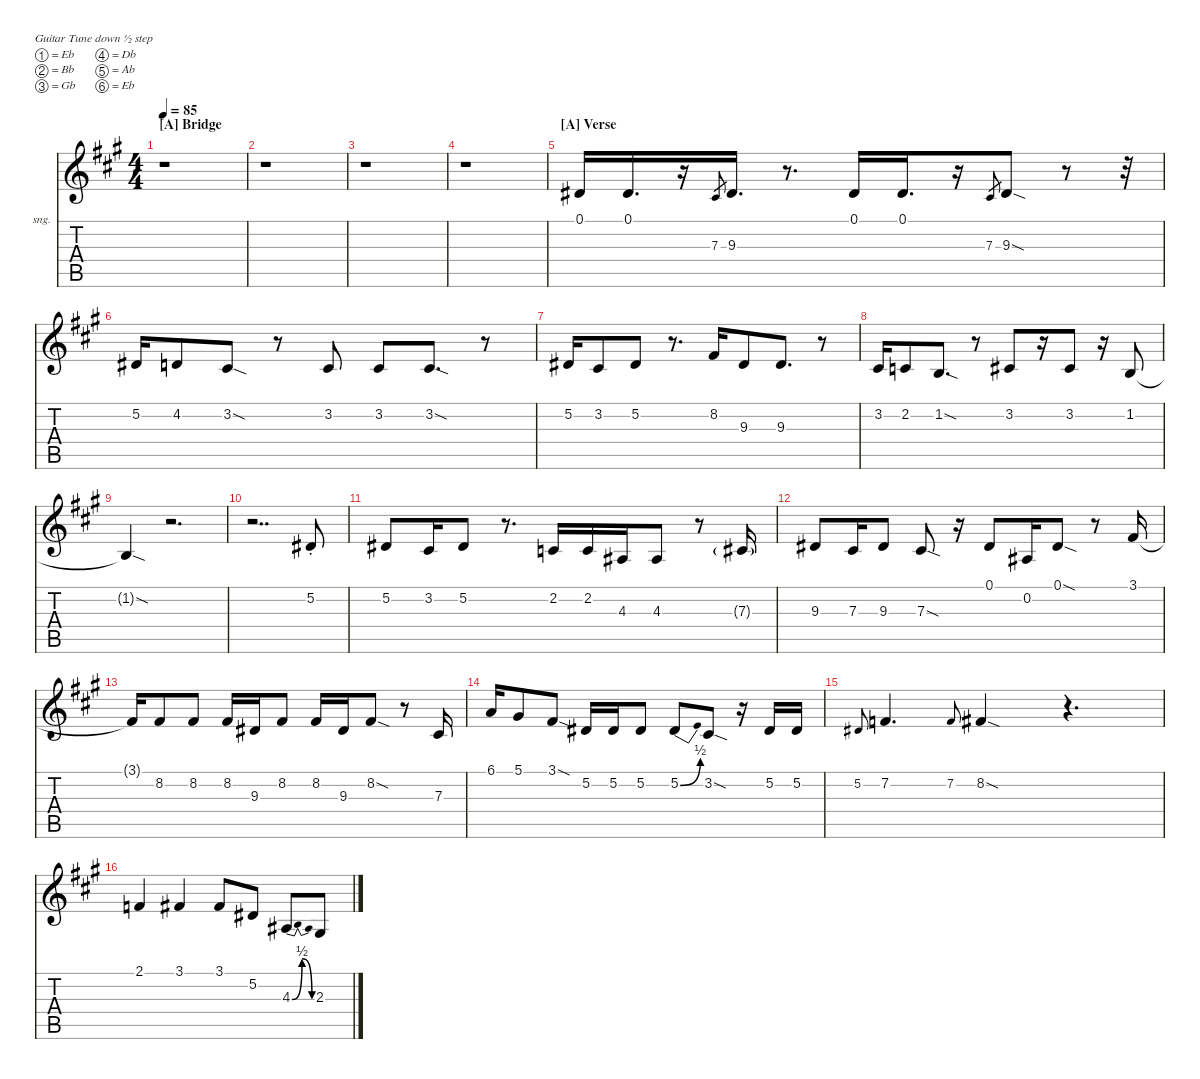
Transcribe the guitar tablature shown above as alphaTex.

\defaultSystemsLayout 4
\hideDynamics
\bracketExtendMode nobrackets
\firstSystemTrackNameOrientation horizontal
\otherSystemsTrackNameOrientation horizontal
\track ("Vocals" "sng.") {instrument voiceoohs}
\staff {score tabs}
\tuning (Eb4 Bb3 Gb3 Db3 Ab2 Eb2)
\ts (4 4)
\section ("A" "Bridge")
\tempo 85
\clef g2
\ks a
r.1{dy mf beam Down} |
r.1{beam Down} |
r.1{beam Down} |
r.1{beam Down} |
\section ("A" "Verse")
0.1{acc #}.16{beam Up} 0.1{acc #}.16{d beam Up} r.16{beam Up} 7.3{acc #}.8{gr beam Up} 9.3{acc #}.16{d beam Up} r.8{d beam Up} 0.1{acc #}.16{beam Up} 0.1{acc #}.16{d beam Up} r.16{beam Up} 7.3{acc #}.8{gr beam Up} 9.3{sod acc #}.8{beam Up} r.8{beam Up} r.32{beam Up} |
5.2{acc #}.16{beam Up} 4.2{acc forcenatural}.8{beam Up} 3.2{sod acc #}.8{beam Up} r.8{beam Up} 3.2{acc #}.8{beam Up} 3.2{acc #}.8{beam Up} 3.2{sod acc #}.8{d beam Up} r.8{beam Up} |
5.2{acc #}.16{beam Up} 3.2{acc #}.8{beam Up} 5.2{acc #}.8{beam Up} r.8{d beam Up} 8.2{acc #}.16{beam Up} 9.3{acc #}.8{beam Up} 9.3{acc #}.8{d beam Up} r.8{beam Up} |
3.2{acc #}.16{beam Up} 2.2{acc forcenatural}.8{beam Up} 1.2{sod acc forcenatural}.8{d beam Up} r.8{beam Up} 3.2{acc #}.8{beam Up} r.16{beam Up} 3.2{acc #}.8{beam Up} r.16{beam Up} 1.2{acc forcenatural}.8{beam Up} |
1.2{sod t acc forcenatural}.4{beam Up} r.2{d beam Up} |
r.2{dd beam Down} 5.2{st acc #}.8{beam Up} |
5.2{acc #}.8{beam Up} 3.2{acc #}.16{beam Up} 5.2{acc #}.8{beam Up} r.8{d beam Up} 2.2{acc forcenatural}.16{beam Up} 2.2{acc forcenatural}.16{beam Up} 4.3{acc #}.16{beam Up} 4.3{acc #}.8{beam Up} r.8{beam Up} 7.3{g acc #}.16{beam Up} |
9.3{acc #}.8{beam Up} 7.3{acc #}.16{beam Up} 9.3{acc #}.8{beam Up} 7.3{sod acc #}.8{beam Up} r.16{beam Up} 0.1{acc #}.8{beam Up} 0.2{acc #}.16{beam Up} 0.1{sod acc #}.8{beam Up} r.8{beam Up} 3.1{acc #}.16{beam Up} |
3.1{t acc #}.16{beam Up} 8.2{acc #}.8{beam Up} 8.2{acc #}.8{beam Up} 8.2{acc #}.16{beam Up} 9.3{acc #}.16{beam Up} 8.2{acc #}.8{beam Up} 8.2{acc #}.16{beam Up} 9.3{acc #}.16{beam Up} 8.2{sod acc #}.8{beam Up} r.8{beam Up} 7.3{acc #}.16{beam Up} |
6.1{acc forcenatural}.16{beam Up} 5.1{acc #}.8{beam Up} 3.1{sod acc #}.8{beam Up} 5.2{acc #}.16{beam Up} 5.2{acc #}.16{beam Up} 5.2{acc #}.8{beam Up} 5.2{be (bend 0 0 15 2) acc #}.8{beam Up} 3.2{sod acc #}.8{beam Up} r.16{beam Up} 5.2{acc #}.16{beam Up} 5.2{acc #}.16{beam Up} |
5.2{acc #}.8{gr onbeat beam Up} 7.2{acc forcenatural}.4{d beam Up} 7.2{acc forcenatural}.8{gr onbeat beam Up} 8.2{sod acc #}.4{beam Up} r.4{d beam Up} |
2.1{acc forcenatural}.4{beam Up} 3.1{acc #}.4{beam Up} 3.1{acc #}.8{beam Up} 5.2{acc #}.8{beam Up} 4.3{be (bendrelease 0 0 16.8 2 24 2 33 0) acc #}.8{beam Up} 2.3{acc #}.8{beam Up}
